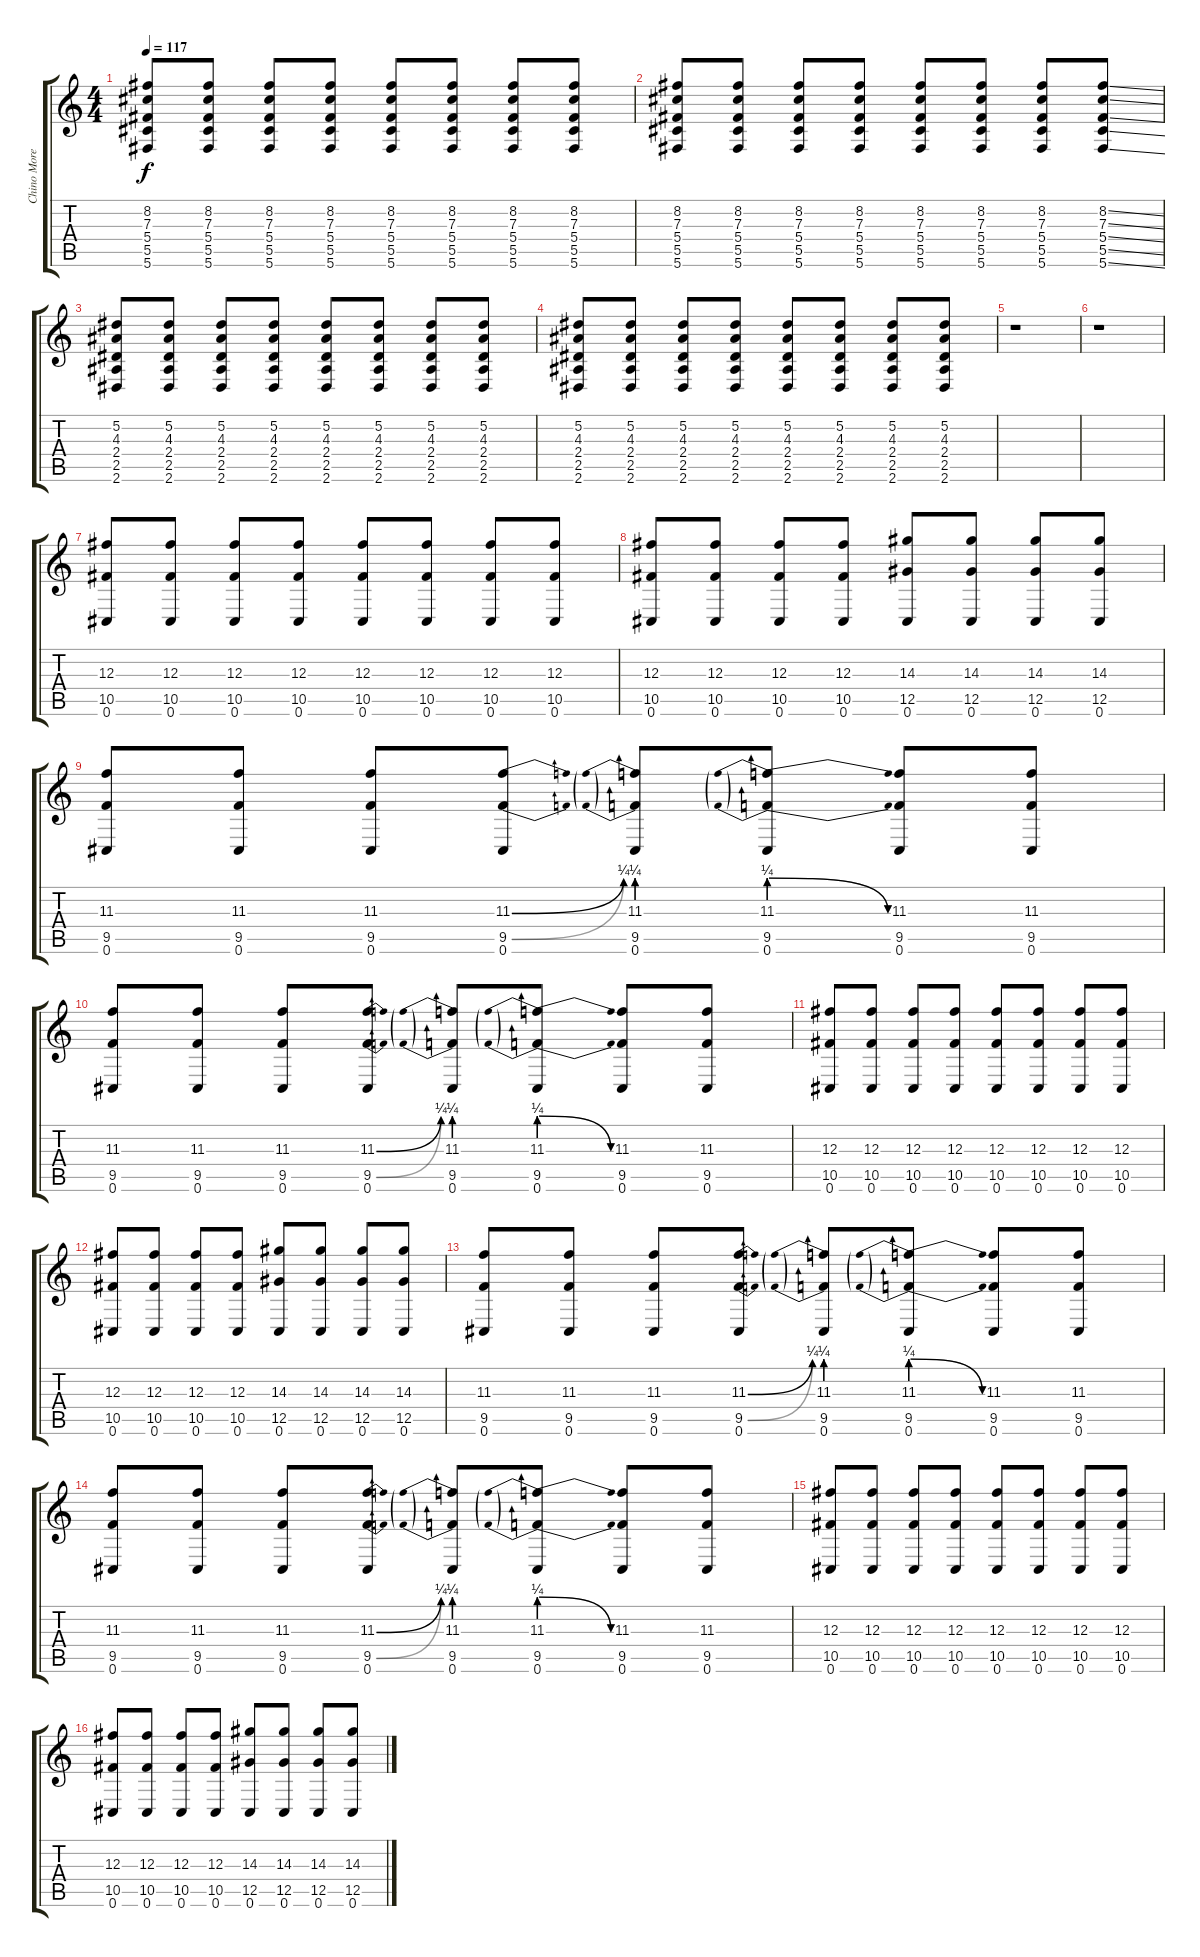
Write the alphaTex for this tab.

\track ("Chino Moreno" "Chino More") {instrument distortionguitar}
\staff {score tabs}
\tuning (Eb4 Bb3 Gb3 Db3 Ab2 Db2) {hide}
\ts (4 4)
\tempo 117
\clef g2
\ks c
(8.2 7.3 5.4 5.5 5.6).8{dy f} (8.2 7.3 5.4 5.5 5.6).8 (8.2 7.3 5.4 5.5 5.6).8 (8.2 7.3 5.4 5.5 5.6).8 (8.2 7.3 5.4 5.5 5.6).8 (8.2 7.3 5.4 5.5 5.6).8 (8.2 7.3 5.4 5.5 5.6).8 (8.2 7.3 5.4 5.5 5.6).8 |
(8.2 7.3 5.4 5.5 5.6).8 (8.2 7.3 5.4 5.5 5.6).8 (8.2 7.3 5.4 5.5 5.6).8 (8.2 7.3 5.4 5.5 5.6).8 (8.2 7.3 5.4 5.5 5.6).8 (8.2 7.3 5.4 5.5 5.6).8 (8.2 7.3 5.4 5.5 5.6).8 (8.2{ss} 7.3{ss} 5.4{ss} 5.5{ss} 5.6{ss}).8 |
(5.2 4.3 2.4 2.5 2.6).8 (5.2 4.3 2.4 2.5 2.6).8 (5.2 4.3 2.4 2.5 2.6).8 (5.2 4.3 2.4 2.5 2.6).8 (5.2 4.3 2.4 2.5 2.6).8 (5.2 4.3 2.4 2.5 2.6).8 (5.2 4.3 2.4 2.5 2.6).8 (5.2 4.3 2.4 2.5 2.6).8 |
(5.2 4.3 2.4 2.5 2.6).8 (5.2 4.3 2.4 2.5 2.6).8 (5.2 4.3 2.4 2.5 2.6).8 (5.2 4.3 2.4 2.5 2.6).8 (5.2 4.3 2.4 2.5 2.6).8 (5.2 4.3 2.4 2.5 2.6).8 (5.2 4.3 2.4 2.5 2.6).8 (5.2 4.3 2.4 2.5 2.6).8 |
r.1 |
r.1 |
(12.3 10.5 0.6).8 (12.3 10.5 0.6).8 (12.3 10.5 0.6).8 (12.3 10.5 0.6).8 (12.3 10.5 0.6).8 (12.3 10.5 0.6).8 (12.3 10.5 0.6).8 (12.3 10.5 0.6).8 |
(12.3 10.5 0.6).8 (12.3 10.5 0.6).8 (12.3 10.5 0.6).8 (12.3 10.5 0.6).8 (14.3 12.5 0.6).8 (14.3 12.5 0.6).8 (14.3 12.5 0.6).8 (14.3 12.5 0.6).8 |
(11.3 9.5 0.6).8 (11.3 9.5 0.6).8 (11.3 9.5 0.6).8 (11.3{be (bend 0 0 60 1)} 9.5{be (bend 0 0 60 1)} 0.6).8 (11.3{be (prebend 0 1 60 1)} 9.5{be (prebend 0 1 60 1)} 0.6).8 (11.3{be (prebendrelease 0 1 60 0)} 9.5{be (prebendrelease 0 1 60 0)} 0.6).8 (11.3 9.5 0.6).8 (11.3 9.5 0.6).8 |
(11.3 9.5 0.6).8 (11.3 9.5 0.6).8 (11.3 9.5 0.6).8 (11.3{be (bend 0 0 60 1)} 9.5{be (bend 0 0 60 1)} 0.6).8 (11.3{be (prebend 0 1 60 1)} 9.5{be (prebend 0 1 60 1)} 0.6).8 (11.3{be (prebendrelease 0 1 60 0)} 9.5{be (prebendrelease 0 1 60 0)} 0.6).8 (11.3 9.5 0.6).8 (11.3 9.5 0.6).8 |
(12.3 10.5 0.6).8 (12.3 10.5 0.6).8 (12.3 10.5 0.6).8 (12.3 10.5 0.6).8 (12.3 10.5 0.6).8 (12.3 10.5 0.6).8 (12.3 10.5 0.6).8 (12.3 10.5 0.6).8 |
(12.3 10.5 0.6).8 (12.3 10.5 0.6).8 (12.3 10.5 0.6).8 (12.3 10.5 0.6).8 (14.3 12.5 0.6).8 (14.3 12.5 0.6).8 (14.3 12.5 0.6).8 (14.3 12.5 0.6).8 |
(11.3 9.5 0.6).8 (11.3 9.5 0.6).8 (11.3 9.5 0.6).8 (11.3{be (bend 0 0 60 1)} 9.5{be (bend 0 0 60 1)} 0.6).8 (11.3{be (prebend 0 1 60 1)} 9.5{be (prebend 0 1 60 1)} 0.6).8 (11.3{be (prebendrelease 0 1 60 0)} 9.5{be (prebendrelease 0 1 60 0)} 0.6).8 (11.3 9.5 0.6).8 (11.3 9.5 0.6).8 |
(11.3 9.5 0.6).8 (11.3 9.5 0.6).8 (11.3 9.5 0.6).8 (11.3{be (bend 0 0 60 1)} 9.5{be (bend 0 0 60 1)} 0.6).8 (11.3{be (prebend 0 1 60 1)} 9.5{be (prebend 0 1 60 1)} 0.6).8 (11.3{be (prebendrelease 0 1 60 0)} 9.5{be (prebendrelease 0 1 60 0)} 0.6).8 (11.3 9.5 0.6).8 (11.3 9.5 0.6).8 |
(12.3 10.5 0.6).8 (12.3 10.5 0.6).8 (12.3 10.5 0.6).8 (12.3 10.5 0.6).8 (12.3 10.5 0.6).8 (12.3 10.5 0.6).8 (12.3 10.5 0.6).8 (12.3 10.5 0.6).8 |
(12.3 10.5 0.6).8 (12.3 10.5 0.6).8 (12.3 10.5 0.6).8 (12.3 10.5 0.6).8 (14.3 12.5 0.6).8 (14.3 12.5 0.6).8 (14.3 12.5 0.6).8 (14.3 12.5 0.6).8
